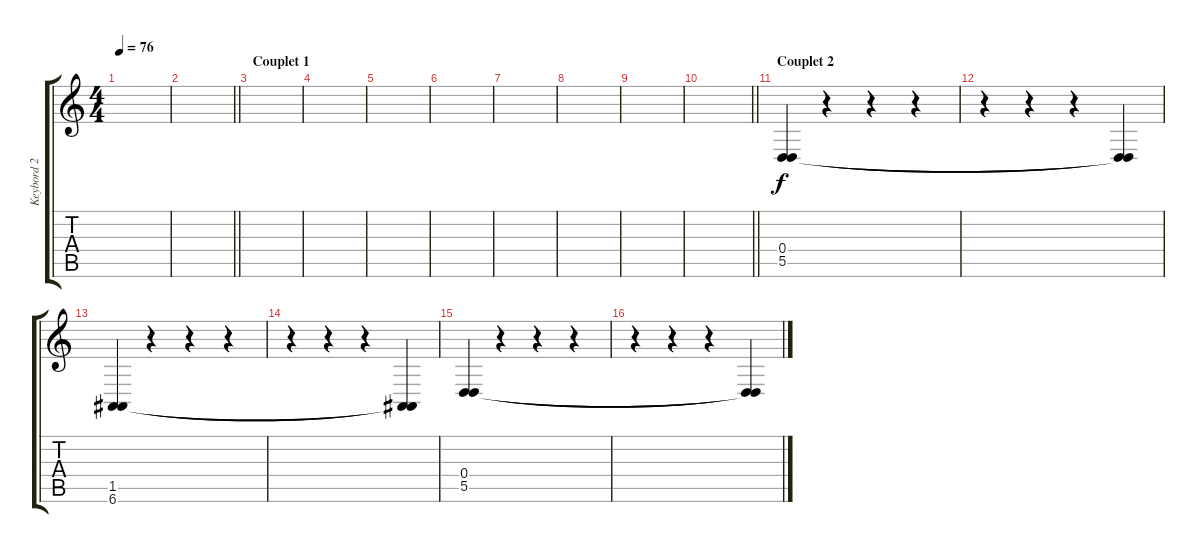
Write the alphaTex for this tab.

\track ("Keybord 2" "Keybord 2") {instrument voiceoohs}
\staff {score tabs}
\tuning (E4 B3 G3 D3 A2 E2) {hide}
\ts (4 4)
\tempo 76
\clef g2
\ks c
|
\barLineRight lightlight
|
\section ("" "Couplet 1")
|
|
|
|
|
|
|
\barLineRight lightlight
|
\section ("" "Couplet 2")
(0.4 5.5).4{volume 4} r.4{volume 16} r.4 r.4 |
r.4 r.4 r.4{volume 3} (0.4{t} 5.5{t}).4 |
(1.5 6.6).4{volume 4} r.4{volume 16} r.4 r.4 |
r.4 r.4 r.4{volume 3} (1.5{t} 6.6{t}).4 |
(0.4 5.5).4{volume 4} r.4{volume 16} r.4 r.4 |
r.4 r.4 r.4{volume 3} (0.4{t} 5.5{t}).4
